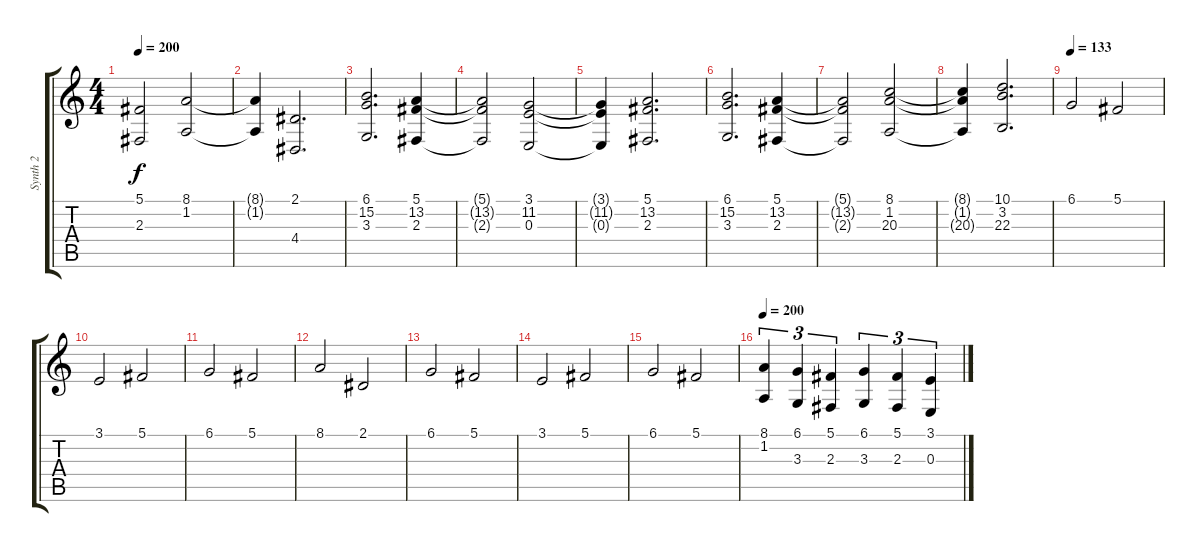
\track ("Synth 2" "Synth 2") {instrument stringensemble1}
\staff {score tabs}
\tuning (Db4 Ab3 E3 B2 Gb2 B1) {hide}
\ts (4 4)
\tempo 200
\clef g2
\ks c
(5.1{t} 2.3{t}).2{dy f} (8.1 1.2).2 |
(8.1{t} 1.2{t}).4 (2.1 4.4).2{d} |
(6.1 15.2 3.3).2{d} (5.1 13.2 2.3).4 |
(5.1{t} 13.2{t} 2.3{t}).2 (3.1 11.2 0.3).2 |
(3.1{t} 11.2{t} 0.3{t}).4 (5.1 13.2 2.3).2{d} |
(6.1 15.2 3.3).2{d} (5.1 13.2 2.3).4 |
(5.1{t} 13.2{t} 2.3{t}).2 (8.1 1.2 20.3).2 |
(8.1{t} 1.2{t} 20.3{t}).4 (10.1 3.2 22.3).2{d} |
\tempo 133
6.1.2 5.1.2 |
3.1.2 5.1.2 |
6.1.2 5.1.2 |
8.1.2 2.1.2 |
6.1.2 5.1.2 |
3.1.2 5.1.2 |
6.1.2 5.1.2 |
\tempo 200
(8.1 1.2).4{tu (3 2)} (6.1 3.3).4{tu (3 2)} (5.1 2.3).4{tu (3 2)} (6.1 3.3).4{tu (3 2)} (5.1 2.3).4{tu (3 2)} (3.1 0.3).4{tu (3 2)}
